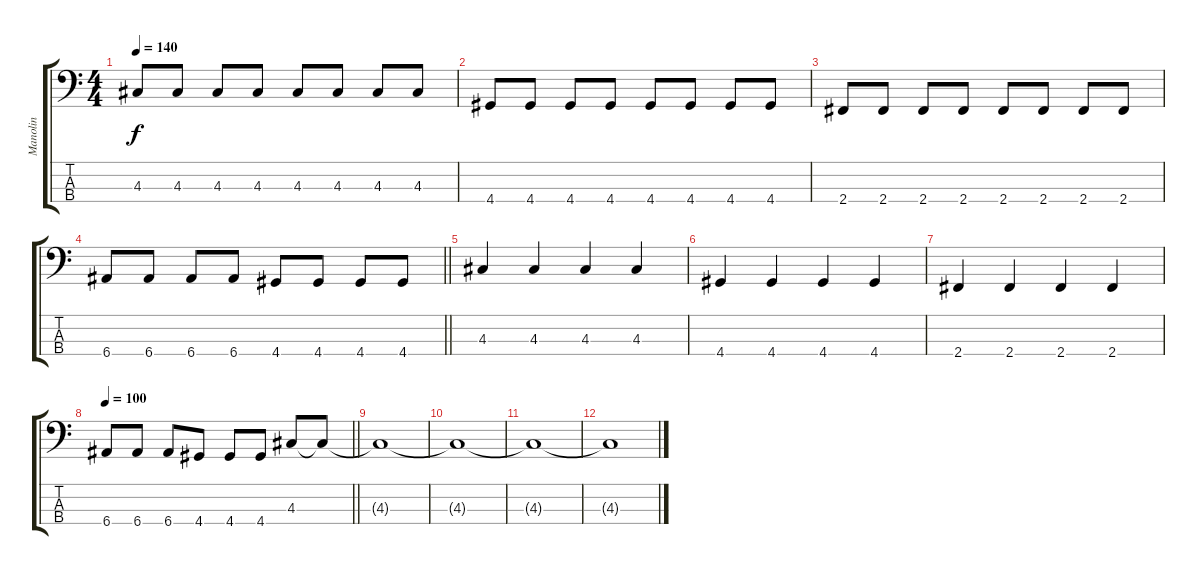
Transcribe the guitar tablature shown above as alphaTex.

\track ("Manolin" "Manolin") {instrument electricbasspick}
\staff {score tabs}
\tuning (G2 D2 A1 E1) {hide}
\ts (4 4)
\tempo 140
\clef f4
\ks c
4.3.8{dy f} 4.3.8 4.3.8 4.3.8 4.3.8 4.3.8 4.3.8 4.3.8 |
4.4.8 4.4.8 4.4.8 4.4.8 4.4.8 4.4.8 4.4.8 4.4.8 |
2.4.8 2.4.8 2.4.8 2.4.8 2.4.8 2.4.8 2.4.8 2.4.8 |
\barLineRight lightlight
6.4.8 6.4.8 6.4.8 6.4.8 4.4.8 4.4.8 4.4.8 4.4.8 |
\section ("" "")
4.3.4 4.3.4 4.3.4 4.3.4 |
4.4.4 4.4.4 4.4.4 4.4.4 |
2.4.4 2.4.4 2.4.4 2.4.4 |
\tempo 100
\barLineRight lightlight
6.4.8 6.4.8 6.4.8 4.4.8 4.4.8 4.4.8 4.3.8 4.3{t}.8 |
4.3{t}.1 |
4.3{t}.1 |
4.3{t}.1 |
4.3{t}.1
